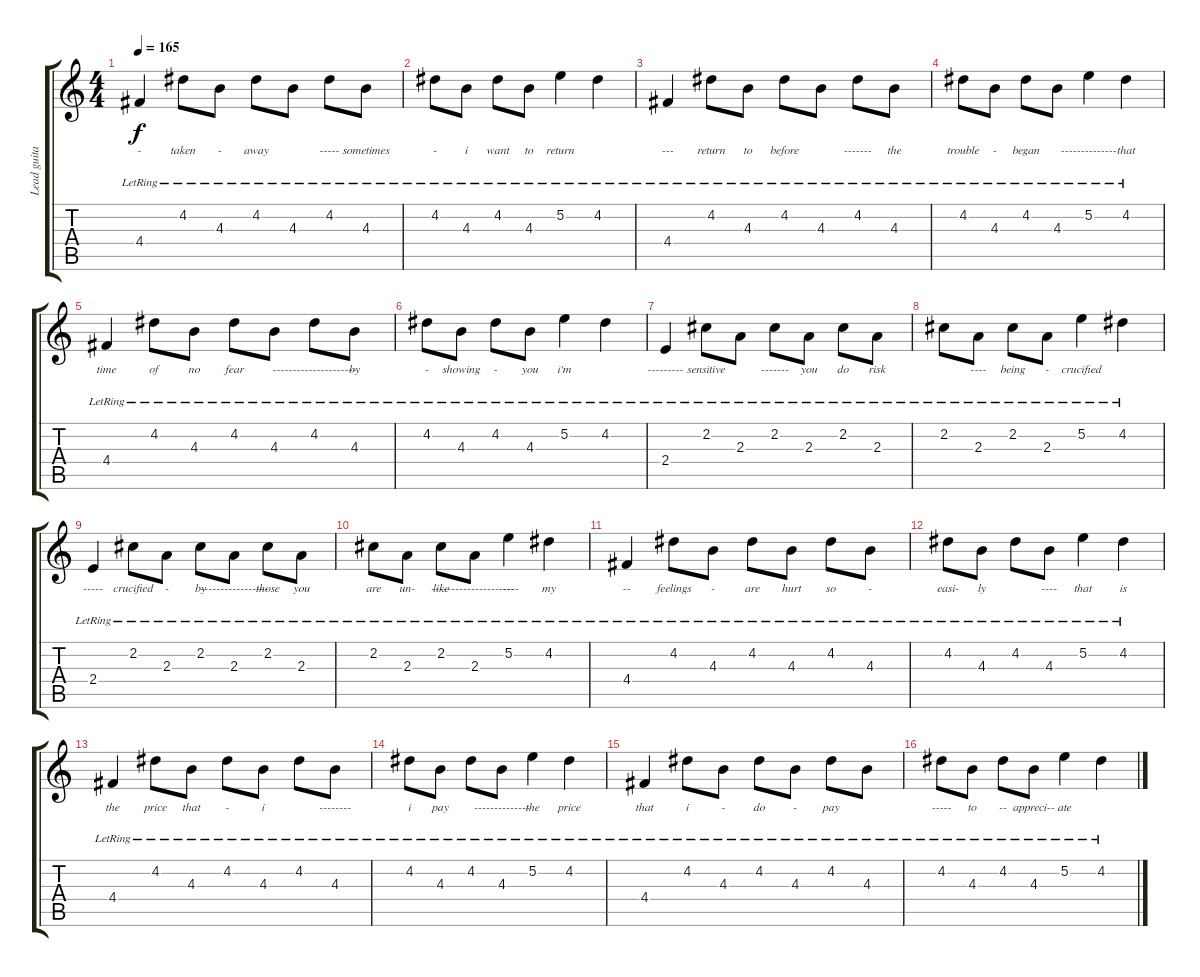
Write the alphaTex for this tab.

\track ("Lead guitar" "Lead guita") {instrument distortionguitar}
\staff {score tabs}
\tuning (E4 B3 G3 D3 A2 E2) {hide}
\ts (4 4)
\tempo 165
\clef g2
\ks c
4.4{lr}.4{lyrics (0 "-") lyrics (1 "") lyrics (2 "") lyrics (3 "") lyrics (4 "") dy f} 4.2{lr}.8{lyrics (0 "taken") lyrics (1 "") lyrics (2 "") lyrics (3 "") lyrics (4 "")} 4.3{lr}.8{lyrics (0 "-") lyrics (1 "") lyrics (2 "") lyrics (3 "") lyrics (4 "")} 4.2{lr}.8{lyrics (0 "away") lyrics (1 "") lyrics (2 "") lyrics (3 "") lyrics (4 "")} 4.3{lr}.8{lyrics (0 "") lyrics (1 "") lyrics (2 "") lyrics (3 "") lyrics (4 "")} 4.2{lr}.8{lyrics (0 "-----") lyrics (1 "") lyrics (2 "") lyrics (3 "") lyrics (4 "")} 4.3{lr}.8{lyrics (0 "sometimes") lyrics (1 "") lyrics (2 "") lyrics (3 "") lyrics (4 "")} |
4.2{lr}.8{lyrics (0 "-") lyrics (1 "") lyrics (2 "") lyrics (3 "") lyrics (4 "")} 4.3{lr}.8{lyrics (0 "i") lyrics (1 "") lyrics (2 "") lyrics (3 "") lyrics (4 "")} 4.2{lr}.8{lyrics (0 "want") lyrics (1 "") lyrics (2 "") lyrics (3 "") lyrics (4 "")} 4.3{lr}.8{lyrics (0 "to") lyrics (1 "") lyrics (2 "") lyrics (3 "") lyrics (4 "")} 5.2{lr}.4{lyrics (0 "return") lyrics (1 "") lyrics (2 "") lyrics (3 "") lyrics (4 "")} 4.2{lr}.4{lyrics (0 "") lyrics (1 "") lyrics (2 "") lyrics (3 "") lyrics (4 "")} |
4.4{lr}.4{lyrics (0 "---") lyrics (1 "") lyrics (2 "") lyrics (3 "") lyrics (4 "")} 4.2{lr}.8{lyrics (0 "return") lyrics (1 "") lyrics (2 "") lyrics (3 "") lyrics (4 "")} 4.3{lr}.8{lyrics (0 "to") lyrics (1 "") lyrics (2 "") lyrics (3 "") lyrics (4 "")} 4.2{lr}.8{lyrics (0 "before") lyrics (1 "") lyrics (2 "") lyrics (3 "") lyrics (4 "")} 4.3{lr}.8{lyrics (0 "") lyrics (1 "") lyrics (2 "") lyrics (3 "") lyrics (4 "")} 4.2{lr}.8{lyrics (0 "-------") lyrics (1 "") lyrics (2 "") lyrics (3 "") lyrics (4 "")} 4.3{lr}.8{lyrics (0 "the") lyrics (1 "") lyrics (2 "") lyrics (3 "") lyrics (4 "")} |
4.2{lr}.8{lyrics (0 "trouble") lyrics (1 "") lyrics (2 "") lyrics (3 "") lyrics (4 "")} 4.3{lr}.8{lyrics (0 "-") lyrics (1 "") lyrics (2 "") lyrics (3 "") lyrics (4 "")} 4.2{lr}.8{lyrics (0 "began") lyrics (1 "") lyrics (2 "") lyrics (3 "") lyrics (4 "")} 4.3{lr}.8{lyrics (0 "") lyrics (1 "") lyrics (2 "") lyrics (3 "") lyrics (4 "")} 5.2{lr}.4{lyrics (0 "--------------") lyrics (1 "") lyrics (2 "") lyrics (3 "") lyrics (4 "")} 4.2{lr}.4{lyrics (0 "that") lyrics (1 "") lyrics (2 "") lyrics (3 "") lyrics (4 "")} |
4.4{lr}.4{lyrics (0 "time") lyrics (1 "") lyrics (2 "") lyrics (3 "") lyrics (4 "")} 4.2{lr}.8{lyrics (0 "of") lyrics (1 "") lyrics (2 "") lyrics (3 "") lyrics (4 "")} 4.3{lr}.8{lyrics (0 "no") lyrics (1 "") lyrics (2 "") lyrics (3 "") lyrics (4 "")} 4.2{lr}.8{lyrics (0 "fear") lyrics (1 "") lyrics (2 "") lyrics (3 "") lyrics (4 "")} 4.3{lr}.8{lyrics (0 "") lyrics (1 "") lyrics (2 "") lyrics (3 "") lyrics (4 "")} 4.2{lr}.8{lyrics (0 "---------------------") lyrics (1 "") lyrics (2 "") lyrics (3 "") lyrics (4 "")} 4.3{lr}.8{lyrics (0 "by") lyrics (1 "") lyrics (2 "") lyrics (3 "") lyrics (4 "")} |
4.2{lr}.8{lyrics (0 "-") lyrics (1 "") lyrics (2 "") lyrics (3 "") lyrics (4 "")} 4.3{lr}.8{lyrics (0 "showing") lyrics (1 "") lyrics (2 "") lyrics (3 "") lyrics (4 "")} 4.2{lr}.8{lyrics (0 "-") lyrics (1 "") lyrics (2 "") lyrics (3 "") lyrics (4 "")} 4.3{lr}.8{lyrics (0 "you") lyrics (1 "") lyrics (2 "") lyrics (3 "") lyrics (4 "")} 5.2{lr}.4{lyrics (0 "i'm") lyrics (1 "") lyrics (2 "") lyrics (3 "") lyrics (4 "")} 4.2{lr}.4{lyrics (0 "") lyrics (1 "") lyrics (2 "") lyrics (3 "") lyrics (4 "")} |
2.4{lr}.4{lyrics (0 "---------") lyrics (1 "") lyrics (2 "") lyrics (3 "") lyrics (4 "")} 2.2{lr}.8{lyrics (0 "sensitive") lyrics (1 "") lyrics (2 "") lyrics (3 "") lyrics (4 "")} 2.3{lr}.8{lyrics (0 "") lyrics (1 "") lyrics (2 "") lyrics (3 "") lyrics (4 "")} 2.2{lr}.8{lyrics (0 "-------") lyrics (1 "") lyrics (2 "") lyrics (3 "") lyrics (4 "")} 2.3{lr}.8{lyrics (0 "you") lyrics (1 "") lyrics (2 "") lyrics (3 "") lyrics (4 "")} 2.2{lr}.8{lyrics (0 "do") lyrics (1 "") lyrics (2 "") lyrics (3 "") lyrics (4 "")} 2.3{lr}.8{lyrics (0 "risk") lyrics (1 "") lyrics (2 "") lyrics (3 "") lyrics (4 "")} |
2.2{lr}.8{lyrics (0 "") lyrics (1 "") lyrics (2 "") lyrics (3 "") lyrics (4 "")} 2.3{lr}.8{lyrics (0 "----") lyrics (1 "") lyrics (2 "") lyrics (3 "") lyrics (4 "")} 2.2{lr}.8{lyrics (0 "being") lyrics (1 "") lyrics (2 "") lyrics (3 "") lyrics (4 "")} 2.3{lr}.8{lyrics (0 "-") lyrics (1 "") lyrics (2 "") lyrics (3 "") lyrics (4 "")} 5.2{lr}.4{lyrics (0 "crucified") lyrics (1 "") lyrics (2 "") lyrics (3 "") lyrics (4 "")} 4.2{lr}.4{lyrics (0 "") lyrics (1 "") lyrics (2 "") lyrics (3 "") lyrics (4 "")} |
2.4{lr}.4{lyrics (0 "-----") lyrics (1 "") lyrics (2 "") lyrics (3 "") lyrics (4 "")} 2.2{lr}.8{lyrics (0 "crucified") lyrics (1 "") lyrics (2 "") lyrics (3 "") lyrics (4 "")} 2.3{lr}.8{lyrics (0 "-") lyrics (1 "") lyrics (2 "") lyrics (3 "") lyrics (4 "")} 2.2{lr}.8{lyrics (0 "by") lyrics (1 "") lyrics (2 "") lyrics (3 "") lyrics (4 "")} 2.3{lr}.8{lyrics (0 "-----------------") lyrics (1 "") lyrics (2 "") lyrics (3 "") lyrics (4 "")} 2.2{lr}.8{lyrics (0 "those") lyrics (1 "") lyrics (2 "") lyrics (3 "") lyrics (4 "")} 2.3{lr}.8{lyrics (0 "you") lyrics (1 "") lyrics (2 "") lyrics (3 "") lyrics (4 "")} |
2.2{lr}.8{lyrics (0 "are") lyrics (1 "") lyrics (2 "") lyrics (3 "") lyrics (4 "")} 2.3{lr}.8{lyrics (0 "un-") lyrics (1 "") lyrics (2 "") lyrics (3 "") lyrics (4 "")} 2.2{lr}.8{lyrics (0 "like") lyrics (1 "") lyrics (2 "") lyrics (3 "") lyrics (4 "")} 2.3{lr}.8{lyrics (0 "----------------------") lyrics (1 "") lyrics (2 "") lyrics (3 "") lyrics (4 "")} 5.2{lr}.4{lyrics (0 "---") lyrics (1 "") lyrics (2 "") lyrics (3 "") lyrics (4 "")} 4.2{lr}.4{lyrics (0 "my") lyrics (1 "") lyrics (2 "") lyrics (3 "") lyrics (4 "")} |
4.4{lr}.4{lyrics (0 "--") lyrics (1 "") lyrics (2 "") lyrics (3 "") lyrics (4 "")} 4.2{lr}.8{lyrics (0 "feelings") lyrics (1 "") lyrics (2 "") lyrics (3 "") lyrics (4 "")} 4.3{lr}.8{lyrics (0 "-") lyrics (1 "") lyrics (2 "") lyrics (3 "") lyrics (4 "")} 4.2{lr}.8{lyrics (0 "are") lyrics (1 "") lyrics (2 "") lyrics (3 "") lyrics (4 "")} 4.3{lr}.8{lyrics (0 "hurt") lyrics (1 "") lyrics (2 "") lyrics (3 "") lyrics (4 "")} 4.2{lr}.8{lyrics (0 "so") lyrics (1 "") lyrics (2 "") lyrics (3 "") lyrics (4 "")} 4.3{lr}.8{lyrics (0 "-") lyrics (1 "") lyrics (2 "") lyrics (3 "") lyrics (4 "")} |
4.2{lr}.8{lyrics (0 "easi-") lyrics (1 "") lyrics (2 "") lyrics (3 "") lyrics (4 "")} 4.3{lr}.8{lyrics (0 "ly") lyrics (1 "") lyrics (2 "") lyrics (3 "") lyrics (4 "")} 4.2{lr}.8{lyrics (0 "") lyrics (1 "") lyrics (2 "") lyrics (3 "") lyrics (4 "")} 4.3{lr}.8{lyrics (0 "----") lyrics (1 "") lyrics (2 "") lyrics (3 "") lyrics (4 "")} 5.2{lr}.4{lyrics (0 "that") lyrics (1 "") lyrics (2 "") lyrics (3 "") lyrics (4 "")} 4.2{lr}.4{lyrics (0 "is") lyrics (1 "") lyrics (2 "") lyrics (3 "") lyrics (4 "")} |
4.4{lr}.4{lyrics (0 "the") lyrics (1 "") lyrics (2 "") lyrics (3 "") lyrics (4 "")} 4.2{lr}.8{lyrics (0 "price") lyrics (1 "") lyrics (2 "") lyrics (3 "") lyrics (4 "")} 4.3{lr}.8{lyrics (0 "that") lyrics (1 "") lyrics (2 "") lyrics (3 "") lyrics (4 "")} 4.2{lr}.8{lyrics (0 "-") lyrics (1 "") lyrics (2 "") lyrics (3 "") lyrics (4 "")} 4.3{lr}.8{lyrics (0 "i") lyrics (1 "") lyrics (2 "") lyrics (3 "") lyrics (4 "")} 4.2{lr}.8{lyrics (0 "") lyrics (1 "") lyrics (2 "") lyrics (3 "") lyrics (4 "")} 4.3{lr}.8{lyrics (0 "--------") lyrics (1 "") lyrics (2 "") lyrics (3 "") lyrics (4 "")} |
4.2{lr}.8{lyrics (0 "i") lyrics (1 "") lyrics (2 "") lyrics (3 "") lyrics (4 "")} 4.3{lr}.8{lyrics (0 "pay") lyrics (1 "") lyrics (2 "") lyrics (3 "") lyrics (4 "")} 4.2{lr}.8{lyrics (0 "") lyrics (1 "") lyrics (2 "") lyrics (3 "") lyrics (4 "")} 4.3{lr}.8{lyrics (0 "--------------") lyrics (1 "") lyrics (2 "") lyrics (3 "") lyrics (4 "")} 5.2{lr}.4{lyrics (0 "the") lyrics (1 "") lyrics (2 "") lyrics (3 "") lyrics (4 "")} 4.2{lr}.4{lyrics (0 "price") lyrics (1 "") lyrics (2 "") lyrics (3 "") lyrics (4 "")} |
4.4{lr}.4{lyrics (0 "that") lyrics (1 "") lyrics (2 "") lyrics (3 "") lyrics (4 "")} 4.2{lr}.8{lyrics (0 "i") lyrics (1 "") lyrics (2 "") lyrics (3 "") lyrics (4 "")} 4.3{lr}.8{lyrics (0 "-") lyrics (1 "") lyrics (2 "") lyrics (3 "") lyrics (4 "")} 4.2{lr}.8{lyrics (0 "do") lyrics (1 "") lyrics (2 "") lyrics (3 "") lyrics (4 "")} 4.3{lr}.8{lyrics (0 "-") lyrics (1 "") lyrics (2 "") lyrics (3 "") lyrics (4 "")} 4.2{lr}.8{lyrics (0 "pay") lyrics (1 "") lyrics (2 "") lyrics (3 "") lyrics (4 "")} 4.3{lr}.8{lyrics (0 "") lyrics (1 "") lyrics (2 "") lyrics (3 "") lyrics (4 "")} |
4.2{lr}.8{lyrics (0 "-----") lyrics (1 "") lyrics (2 "") lyrics (3 "") lyrics (4 "")} 4.3{lr}.8{lyrics (0 "to") lyrics (1 "") lyrics (2 "") lyrics (3 "") lyrics (4 "")} 4.2{lr}.8{lyrics (0 "--") lyrics (1 "") lyrics (2 "") lyrics (3 "") lyrics (4 "")} 4.3{lr}.8{lyrics (0 "appreci--") lyrics (1 "") lyrics (2 "") lyrics (3 "") lyrics (4 "")} 5.2{lr}.4{lyrics (0 "ate") lyrics (1 "") lyrics (2 "") lyrics (3 "") lyrics (4 "")} 4.2{lr}.4{lyrics (0 "") lyrics (1 "") lyrics (2 "") lyrics (3 "") lyrics (4 "")}
